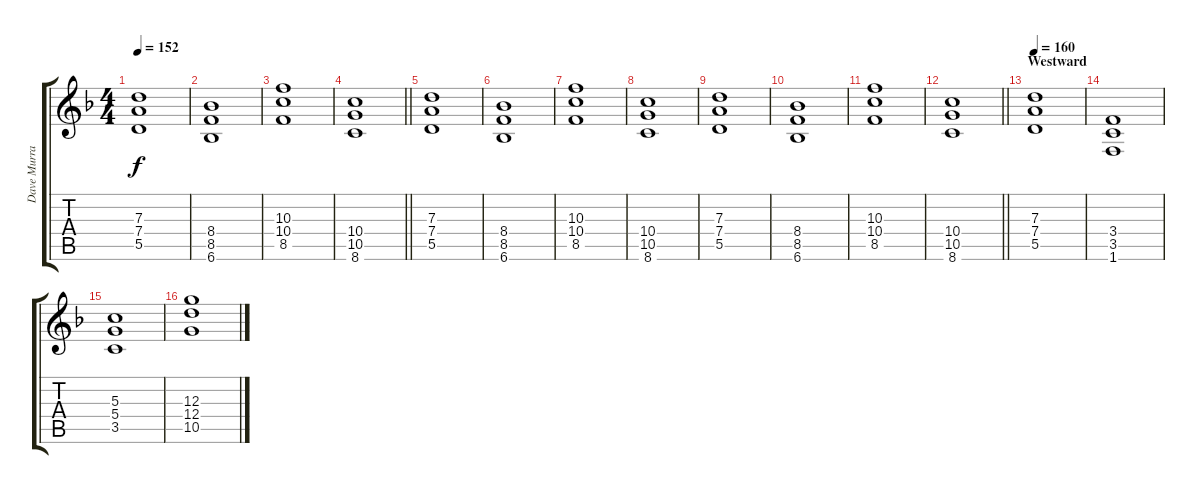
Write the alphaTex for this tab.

\track ("Dave Murray" "Dave Murra") {instrument acousticguitarsteel}
\staff {score tabs}
\tuning (E4 B3 G3 D3 A2 E2) {hide}
\ts (4 4)
\tempo 152
\clef g2
\ks f
(7.3 7.4 5.5).1{dy f} |
(8.4 8.5 6.6).1 |
(10.3 10.4 8.5).1 |
\barLineRight lightlight
(10.4 10.5 8.6).1 |
(7.3 7.4 5.5).1 |
(8.4 8.5 6.6).1 |
(10.3 10.4 8.5).1 |
(10.4 10.5 8.6).1 |
(7.3 7.4 5.5).1 |
(8.4 8.5 6.6).1 |
(10.3 10.4 8.5).1 |
\barLineRight lightlight
(10.4 10.5 8.6).1 |
\section ("" "Westward")
\tempo 160
(7.3 7.4 5.5).1 |
(3.4 3.5 1.6).1 |
(5.3 5.4 3.5).1 |
(12.3 12.4 10.5).1
